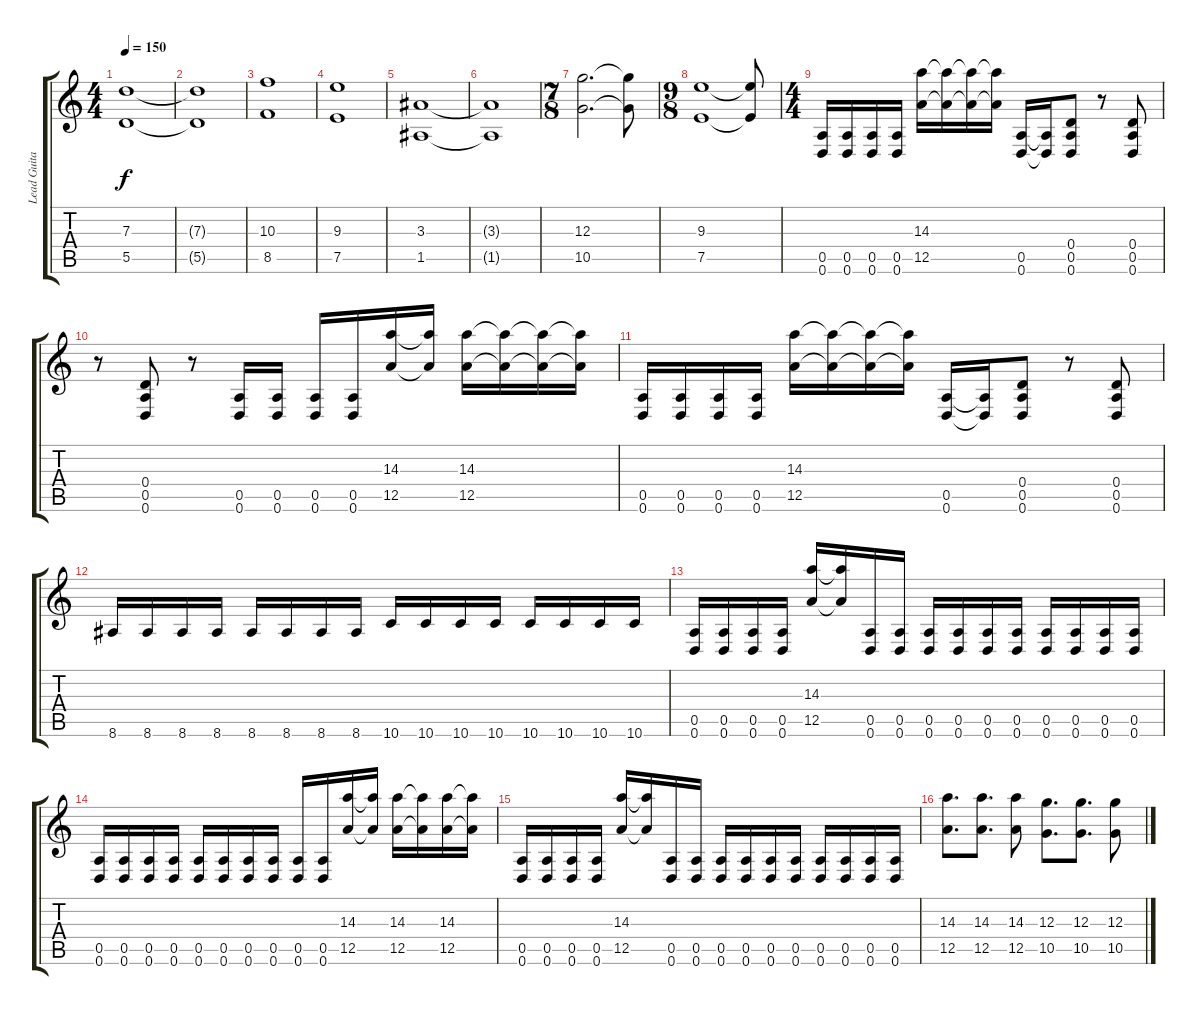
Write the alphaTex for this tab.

\track ("Lead Guitar" "Lead Guita") {instrument distortionguitar}
\staff {score tabs}
\tuning (E4 B3 G3 D3 A2 D2) {hide}
\ts (4 4)
\tempo 150
\clef g2
\ks c
(7.3 5.5).1{dy f} |
(7.3{t} 5.5{t}).1 |
(10.3 8.5).1 |
(9.3 7.5).1 |
(3.3 1.5).1 |
(3.3{t} 1.5{t}).1 |
\ts (7 8)
(12.3 10.5).2{d} (12.3{t} 10.5{t}).8 |
\ts (9 8)
(9.3 7.5).1 (9.3{t} 7.5{t}).8 |
\ts (4 4)
(0.5 0.6).16 (0.5 0.6).16 (0.5 0.6).16 (0.5 0.6).16 (14.3 12.5).16 (14.3{t} 12.5{t}).16 (14.3{t} 12.5{t}).16 (14.3{t} 12.5{t}).16 (0.5 0.6).16 (0.5{t} 0.6{t}).16 (0.4 0.5 0.6).8 r.8 (0.4 0.5 0.6).8 |
r.8 (0.4 0.5 0.6).8 r.8 (0.5 0.6).16 (0.5 0.6).16 (0.5 0.6).16 (0.5 0.6).16 (14.3 12.5).16 (14.3{t} 12.5{t}).16 (14.3 12.5).16 (14.3{t} 12.5{t}).16 (14.3{t} 12.5{t}).16 (14.3{t} 12.5{t}).16 |
(0.5 0.6).16 (0.5 0.6).16 (0.5 0.6).16 (0.5 0.6).16 (14.3 12.5).16 (14.3{t} 12.5{t}).16 (14.3{t} 12.5{t}).16 (14.3{t} 12.5{t}).16 (0.5 0.6).16 (0.5{t} 0.6{t}).16 (0.4 0.5 0.6).8 r.8 (0.4 0.5 0.6).8 |
8.6.16 8.6.16 8.6.16 8.6.16 8.6.16 8.6.16 8.6.16 8.6.16 10.6.16 10.6.16 10.6.16 10.6.16 10.6.16 10.6.16 10.6.16 10.6.16 |
(0.5 0.6).16 (0.5 0.6).16 (0.5 0.6).16 (0.5 0.6).16 (14.3 12.5).16 (14.3{t} 12.5{t}).16 (0.5 0.6).16 (0.5 0.6).16 (0.5 0.6).16 (0.5 0.6).16 (0.5 0.6).16 (0.5 0.6).16 (0.5 0.6).16 (0.5 0.6).16 (0.5 0.6).16 (0.5 0.6).16 |
(0.5 0.6).16 (0.5 0.6).16 (0.5 0.6).16 (0.5 0.6).16 (0.5 0.6).16 (0.5 0.6).16 (0.5 0.6).16 (0.5 0.6).16 (0.5 0.6).16 (0.5 0.6).16 (14.3 12.5).16 (14.3{t} 12.5{t}).16 (14.3 12.5).16 (14.3{t} 12.5{t}).16 (14.3 12.5).16 (14.3{t} 12.5{t}).16 |
(0.5 0.6).16 (0.5 0.6).16 (0.5 0.6).16 (0.5 0.6).16 (14.3 12.5).16 (14.3{t} 12.5{t}).16 (0.5 0.6).16 (0.5 0.6).16 (0.5 0.6).16 (0.5 0.6).16 (0.5 0.6).16 (0.5 0.6).16 (0.5 0.6).16 (0.5 0.6).16 (0.5 0.6).16 (0.5 0.6).16 |
(14.3 12.5).8{d} (14.3 12.5).8{d} (14.3 12.5).8 (12.3 10.5).8{d} (12.3 10.5).8{d} (12.3 10.5).8
